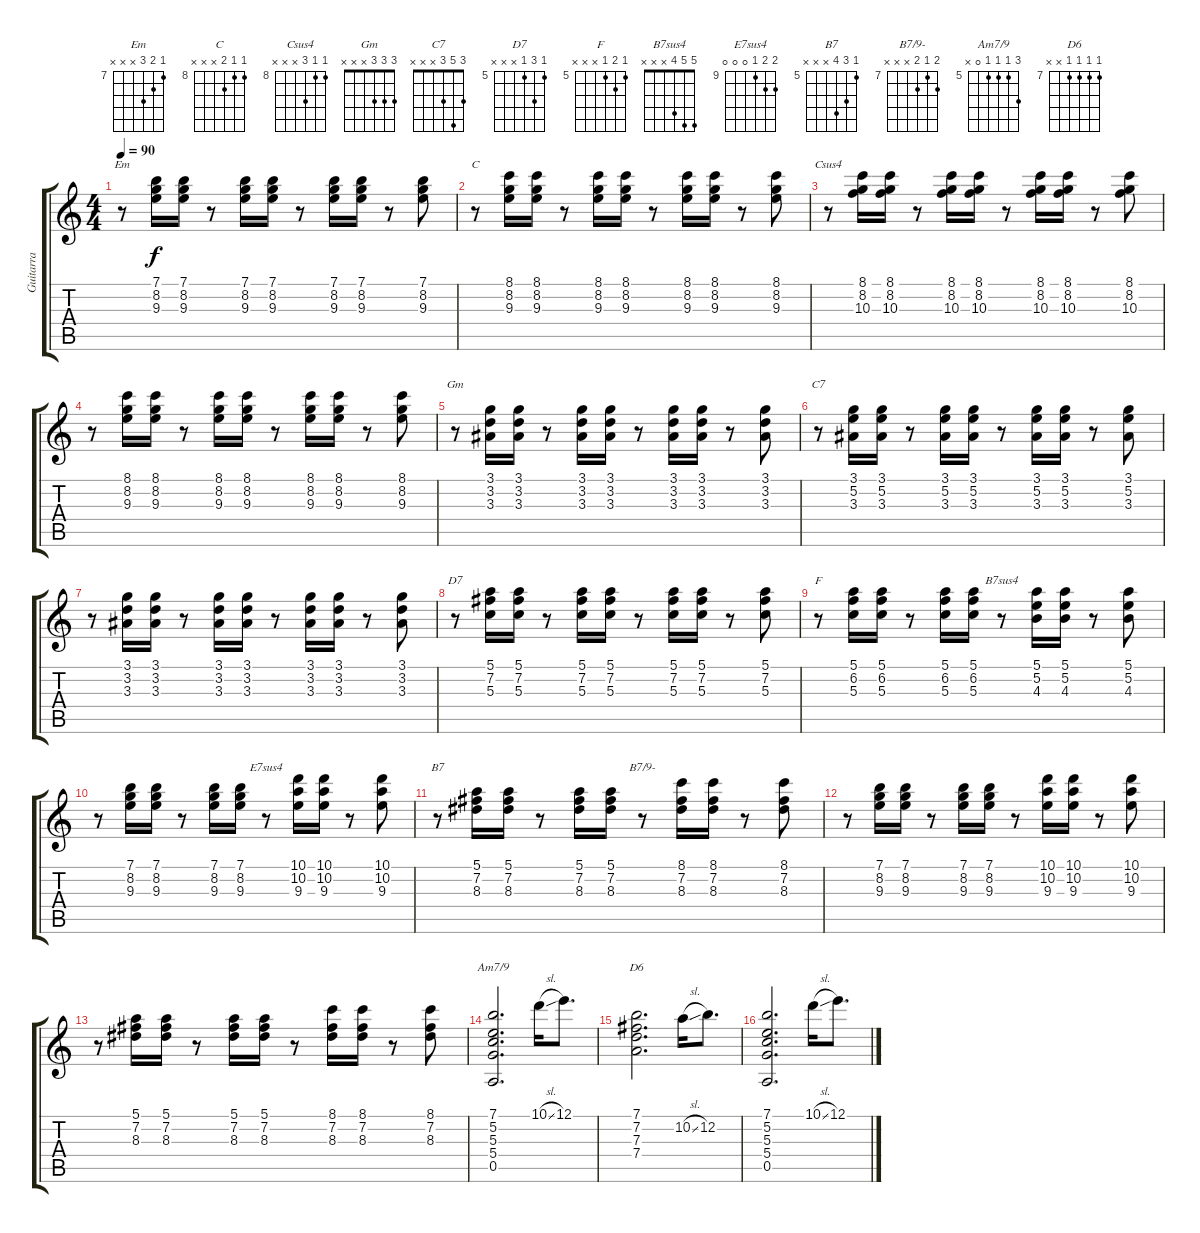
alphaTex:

\track ("Guitarra" "Guitarra") {instrument electricguitarjazz}
\staff {score tabs}
\tuning (E4 B3 G3 D3 A2 E2) {hide}
\chord ("Em" 7 8 9 x x x) {firstfret 7}
\chord ("C" 8 8 9 x x x) {firstfret 8}
\chord ("Csus4" 8 8 10 x x x) {firstfret 8}
\chord ("Gm" 3 3 3 x x x)
\chord ("C7" 3 5 3 x x x)
\chord ("D7" 5 7 5 x x x) {firstfret 5}
\chord ("F" 5 6 5 x x x) {firstfret 5}
\chord ("B7sus4" 5 5 4 x x x)
\chord ("E7sus4" 10 10 9 0 0 0) {firstfret 9}
\chord ("B7" 5 7 8 x x x) {firstfret 5}
\chord ("B7/9-" 8 7 8 x x x) {firstfret 7}
\chord ("Am7/9" 7 5 5 5 0 x) {firstfret 5}
\chord ("D6" 7 7 7 7 x x) {firstfret 7}
\ts (4 4)
\tempo 90
\clef g2
\ks c
r.8{ch "Em" dy f} (7.1 8.2 9.3).16 (7.1 8.2 9.3).16 r.8 (7.1 8.2 9.3).16 (7.1 8.2 9.3).16 r.8 (7.1 8.2 9.3).16 (7.1 8.2 9.3).16 r.8 (7.1 8.2 9.3).8 |
r.8{ch "C"} (8.1 8.2 9.3).16 (8.1 8.2 9.3).16 r.8 (8.1 8.2 9.3).16 (8.1 8.2 9.3).16 r.8 (8.1 8.2 9.3).16 (8.1 8.2 9.3).16 r.8 (8.1 8.2 9.3).8 |
r.8{ch "Csus4"} (8.1 8.2 10.3).16 (8.1 8.2 10.3).16 r.8 (8.1 8.2 10.3).16 (8.1 8.2 10.3).16 r.8 (8.1 8.2 10.3).16 (8.1 8.2 10.3).16 r.8 (8.1 8.2 10.3).8 |
r.8 (8.1 8.2 9.3).16 (8.1 8.2 9.3).16 r.8 (8.1 8.2 9.3).16 (8.1 8.2 9.3).16 r.8 (8.1 8.2 9.3).16 (8.1 8.2 9.3).16 r.8 (8.1 8.2 9.3).8 |
r.8{ch "Gm"} (3.1 3.2 3.3).16 (3.1 3.2 3.3).16 r.8 (3.1 3.2 3.3).16 (3.1 3.2 3.3).16 r.8 (3.1 3.2 3.3).16 (3.1 3.2 3.3).16 r.8 (3.1 3.2 3.3).8 |
r.8{ch "C7"} (3.1 5.2 3.3).16 (3.1 5.2 3.3).16 r.8 (3.1 5.2 3.3).16 (3.1 5.2 3.3).16 r.8 (3.1 5.2 3.3).16 (3.1 5.2 3.3).16 r.8 (3.1 5.2 3.3).8 |
r.8 (3.1 3.2 3.3).16 (3.1 3.2 3.3).16 r.8 (3.1 3.2 3.3).16 (3.1 3.2 3.3).16 r.8 (3.1 3.2 3.3).16 (3.1 3.2 3.3).16 r.8 (3.1 3.2 3.3).8 |
r.8{ch "D7"} (5.1 7.2 5.3).16 (5.1 7.2 5.3).16 r.8 (5.1 7.2 5.3).16 (5.1 7.2 5.3).16 r.8 (5.1 7.2 5.3).16 (5.1 7.2 5.3).16 r.8 (5.1 7.2 5.3).8 |
r.8{ch "F"} (5.1 6.2 5.3).16 (5.1 6.2 5.3).16 r.8 (5.1 6.2 5.3).16 (5.1 6.2 5.3).16 r.8{ch "B7sus4"} (5.1 5.2 4.3).16 (5.1 5.2 4.3).16 r.8 (5.1 5.2 4.3).8 |
r.8 (7.1 8.2 9.3).16 (7.1 8.2 9.3).16 r.8 (7.1 8.2 9.3).16 (7.1 8.2 9.3).16 r.8{ch "E7sus4"} (10.1 10.2 9.3).16 (10.1 10.2 9.3).16 r.8 (10.1 10.2 9.3).8 |
r.8{ch "B7"} (5.1 7.2 8.3).16 (5.1 7.2 8.3).16 r.8 (5.1 7.2 8.3).16 (5.1 7.2 8.3).16 r.8{ch "B7/9-"} (8.1 7.2 8.3).16 (8.1 7.2 8.3).16 r.8 (8.1 7.2 8.3).8 |
r.8 (7.1 8.2 9.3).16 (7.1 8.2 9.3).16 r.8 (7.1 8.2 9.3).16 (7.1 8.2 9.3).16 r.8 (10.1 10.2 9.3).16 (10.1 10.2 9.3).16 r.8 (10.1 10.2 9.3).8 |
r.8 (5.1 7.2 8.3).16 (5.1 7.2 8.3).16 r.8 (5.1 7.2 8.3).16 (5.1 7.2 8.3).16 r.8 (8.1 7.2 8.3).16 (8.1 7.2 8.3).16 r.8 (8.1 7.2 8.3).8 |
(7.1 5.2 5.3 5.4 0.5).2{d ch "Am7/9"} 10.1{sl}.16 12.1.8{d} |
(7.1 7.2 7.3 7.4).2{d ch "D6"} 10.2{sl}.16 12.2.8{d} |
(7.1 5.2 5.3 5.4 0.5).2{d} 10.1{sl}.16 12.1.8{d}
